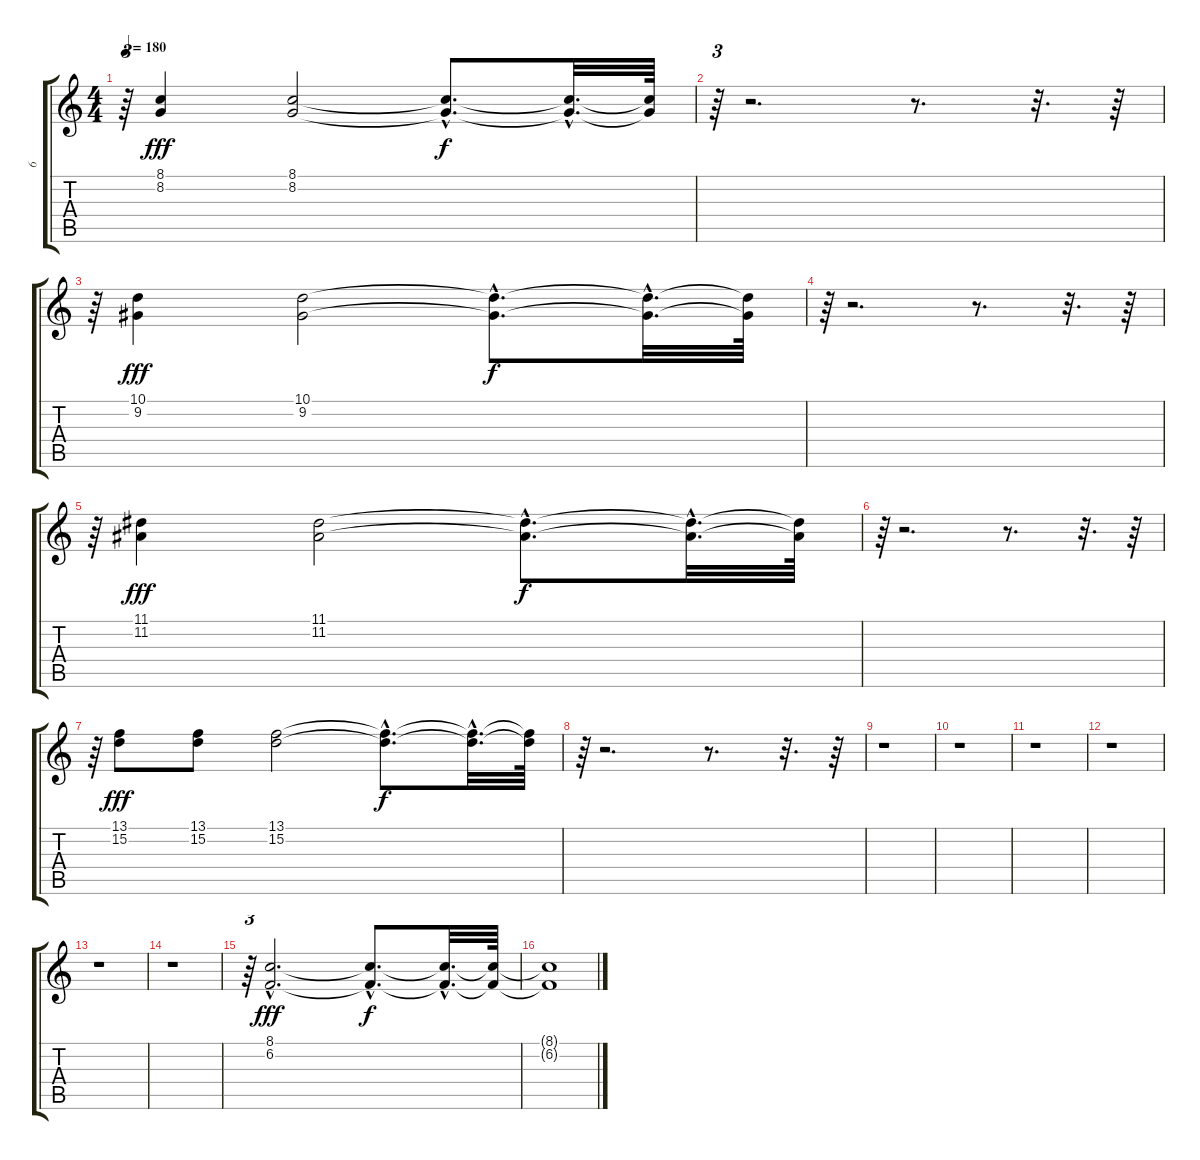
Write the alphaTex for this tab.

\track ("6" "6") {instrument stringensemble1}
\staff {score tabs}
\tuning (E4 B3 G3 D3 A2 E2) {hide}
\ts (4 4)
\tempo 180
\clef g2
\ks c
r.64{tu (3 2) dy f} (8.1 8.2).4{dy fff} (8.1 8.2).2 (8.1{hac t} 8.2{hac t}).8{d dy f} (8.1{hac t} 8.2{hac t}).32{d} (8.1{t} 8.2{t}).64 |
r.64{tu (3 2)} r.2{d} r.8{d} r.32{d} r.64 |
r.64{tu (3 2)} (10.1 9.2).4{dy fff} (10.1 9.2).2 (10.1{hac t} 9.2{hac t}).8{d dy f} (10.1{hac t} 9.2{hac t}).32{d} (10.1{t} 9.2{t}).64 |
r.64{tu (3 2)} r.2{d} r.8{d} r.32{d} r.64 |
r.64{tu (3 2)} (11.1 11.2).4{dy fff} (11.1 11.2).2 (11.1{hac t} 11.2{hac t}).8{d dy f} (11.1{hac t} 11.2{hac t}).32{d} (11.1{t} 11.2{t}).64 |
r.64{tu (3 2)} r.2{d} r.8{d} r.32{d} r.64 |
r.64{tu (3 2)} (13.1 15.2).8{dy fff} (13.1 15.2).8 (13.1 15.2).2 (13.1{hac t} 15.2{hac t}).8{d dy f} (13.1{hac t} 15.2{hac t}).32{d} (13.1{t} 15.2{t}).64 |
r.64{tu (3 2)} r.2{d} r.8{d} r.32{d} r.64 |
r.1 |
r.1 |
r.1 |
r.1 |
r.1 |
r.1 |
r.64{tu (3 2)} (8.1{hac} 6.2{hac}).2{d dy fff} (8.1{hac t} 6.2{hac t}).8{d dy f} (8.1{hac t} 6.2{hac t}).32{d} (8.1{t} 6.2{t}).64 |
(8.1{t} 6.2{t}).1
